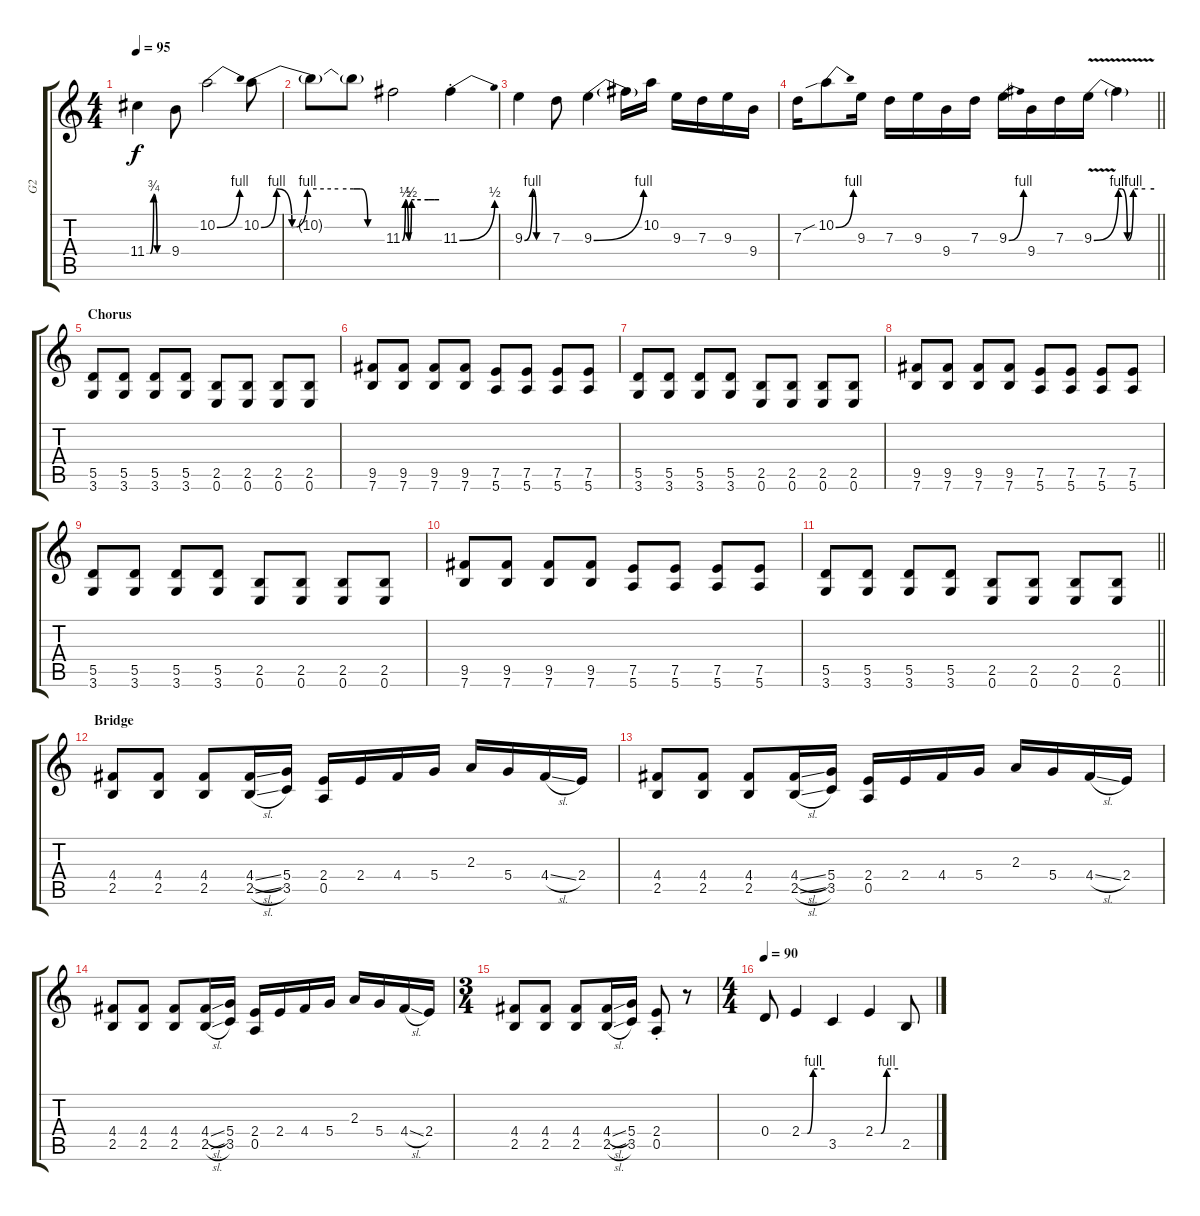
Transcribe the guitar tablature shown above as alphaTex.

\track ("G2" "G2") {instrument overdrivenguitar}
\staff {score tabs}
\tuning (E4 B3 G3 D3 A2 E2) {hide}
\ts (4 4)
\tempo 95
\clef g2
\ks c
11.4{be (custom 0 0 10 0 20 3 30 0 60 0)}.4{dy f} 9.4.8 10.2{be (bend 0 0 60 4)}.2 10.2{be (custom 0 0 10 4 20 0 30 4 50 4 60 4)}.8 |
10.2{t}.8 10.2{be (custom 0 4 15 4 30 0 60 0) t}.8 11.3{be (custom 0 0 5 2 10 0 15 2 20 2 42 2 52 2 60 2)}.2 11.3{be (bend 0 0 60 2) st}.4 |
9.3{be (custom 0 0 20 4 30 0 60 0)}.4 7.3.8 9.3{be (bend 0 0 60 4)}.4 9.3{t}.16 10.2.16 9.3.16 7.3.16 9.3.16 9.4.16 |
\barLineRight lightlight
7.3.16 10.2{be (bend 0 0 60 4) sib}.8 9.3.16 7.3.16 9.3.16 9.4.16 7.3.16 9.3{be (bend 0 0 60 4)}.16 9.4.16 7.3.16 9.3{be (bend 0 0 60 4) v}.16 9.3{be (custom 0 4 5 4 15 0 25 4 45 4 60 4) v t}.4 |
\section ("" "Chorus")
(5.5 3.6).8 (5.5 3.6).8 (5.5 3.6).8 (5.5 3.6).8 (2.5 0.6).8 (2.5 0.6).8 (2.5 0.6).8 (2.5 0.6).8 |
(9.5 7.6).8 (9.5 7.6).8 (9.5 7.6).8 (9.5 7.6).8 (7.5 5.6).8 (7.5 5.6).8 (7.5 5.6).8 (7.5 5.6).8 |
(5.5 3.6).8 (5.5 3.6).8 (5.5 3.6).8 (5.5 3.6).8 (2.5 0.6).8 (2.5 0.6).8 (2.5 0.6).8 (2.5 0.6).8 |
(9.5 7.6).8 (9.5 7.6).8 (9.5 7.6).8 (9.5 7.6).8 (7.5 5.6).8 (7.5 5.6).8 (7.5 5.6).8 (7.5 5.6).8 |
(5.5 3.6).8 (5.5 3.6).8 (5.5 3.6).8 (5.5 3.6).8 (2.5 0.6).8 (2.5 0.6).8 (2.5 0.6).8 (2.5 0.6).8 |
(9.5 7.6).8 (9.5 7.6).8 (9.5 7.6).8 (9.5 7.6).8 (7.5 5.6).8 (7.5 5.6).8 (7.5 5.6).8 (7.5 5.6).8 |
\barLineRight lightlight
(5.5 3.6).8 (5.5 3.6).8 (5.5 3.6).8 (5.5 3.6).8 (2.5 0.6).8 (2.5 0.6).8 (2.5 0.6).8 (2.5 0.6).8 |
\section ("" "Bridge")
(4.4 2.5).8 (4.4 2.5).8 (4.4 2.5).8 (4.4{sl} 2.5{sl}).16 (5.4 3.5).16 (2.4 0.5).16 2.4.16 4.4.16 5.4.16 2.3.16 5.4.16 4.4{sl}.16 2.4.16 |
(4.4 2.5).8 (4.4 2.5).8 (4.4 2.5).8 (4.4{sl} 2.5{sl}).16 (5.4 3.5).16 (2.4 0.5).16 2.4.16 4.4.16 5.4.16 2.3.16 5.4.16 4.4{sl}.16 2.4.16 |
(4.4 2.5).8 (4.4 2.5).8 (4.4 2.5).8 (4.4{sl} 2.5{sl}).16 (5.4 3.5).16 (2.4 0.5).16 2.4.16 4.4.16 5.4.16 2.3.16 5.4.16 4.4{sl}.16 2.4.16 |
\ts (3 4)
(4.4 2.5).8 (4.4 2.5).8 (4.4 2.5).8 (4.4{sl} 2.5{sl}).16 (5.4 3.5).16 (2.4{st} 0.5{st}).8 r.8 |
\ts (4 4)
\tempo 90
0.4.8 2.4{be (custom 0 0 15 0 30 4 60 4)}.4 3.5.4 2.4{be (custom 0 0 15 0 30 4 60 4)}.4 2.5.8
